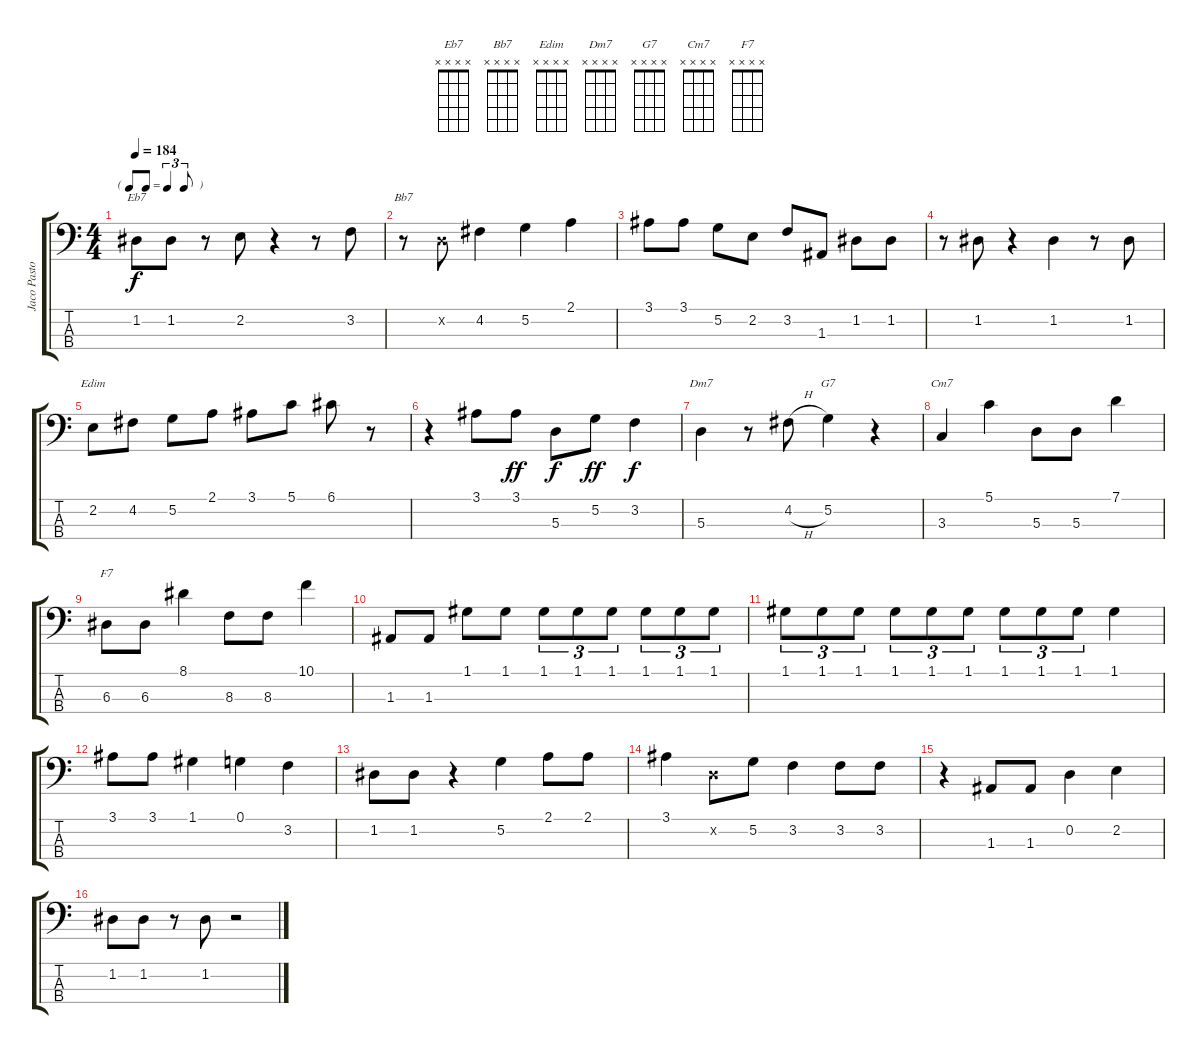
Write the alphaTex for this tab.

\track ("Jaco Pastorius" "Jaco Pasto") {instrument fretlessbass}
\staff {score tabs}
\tuning (G2 D2 A1 E1) {hide}
\chord ("Eb7" x x x x) {firstfret 0}
\chord ("Bb7" x x x x) {firstfret 0}
\chord ("Edim" x x x x) {firstfret 0}
\chord ("Dm7" x x x x) {firstfret 0}
\chord ("G7" x x x x) {firstfret 0}
\chord ("Cm7" x x x x) {firstfret 0}
\chord ("F7" x x x x) {firstfret 0}
\ts (4 4)
\tf triplet8th
\tempo 184
\clef f4
\ks c
1.2.8{ch "Eb7" dy f} 1.2.8 r.8 2.2.8 r.4 r.8 3.2.8 |
r.8{ch "Bb7"} 0.2{x}.8 4.2.4 5.2.4 2.1.4 |
3.1.8 3.1.8 5.2.8 2.2.8 3.2.8 1.3.8 1.2.8 1.2.8 |
r.8 1.2.8 r.4 1.2.4 r.8 1.2.8 |
2.2.8{ch "Edim"} 4.2.8 5.2.8 2.1.8 3.1.8 5.1.8 6.1.8 r.8 |
r.4 3.1.8 3.1.8{dy ff} 5.3.8{dy f} 5.2.8{dy ff} 3.2.4{dy f} |
5.3.4{ch "Dm7"} r.8 4.2{h}.8 5.2.4{ch "G7"} r.4 |
3.3.4{ch "Cm7"} 5.1.4 5.3.8 5.3.8 7.1.4 |
6.3.8{ch "F7"} 6.3.8 8.1.4 8.3.8 8.3.8 10.1.4 |
1.3.8 1.3.8 1.1.8 1.1.8 1.1.8{tu (3 2)} 1.1.8{tu (3 2)} 1.1.8{tu (3 2)} 1.1.8{tu (3 2)} 1.1.8{tu (3 2)} 1.1.8{tu (3 2)} |
1.1.8{tu (3 2)} 1.1.8{tu (3 2)} 1.1.8{tu (3 2)} 1.1.8{tu (3 2)} 1.1.8{tu (3 2)} 1.1.8{tu (3 2)} 1.1.8{tu (3 2)} 1.1.8{tu (3 2)} 1.1.8{tu (3 2)} 1.1.4 |
3.1.8 3.1.8 1.1.4 0.1.4 3.2.4 |
1.2.8 1.2.8 r.4 5.2.4 2.1.8 2.1.8 |
3.1.4 0.2{x}.8 5.2.8 3.2.4 3.2.8 3.2.8 |
r.4 1.3.8 1.3.8 0.2.4 2.2.4 |
1.2.8 1.2.8 r.8 1.2.8 r.2
